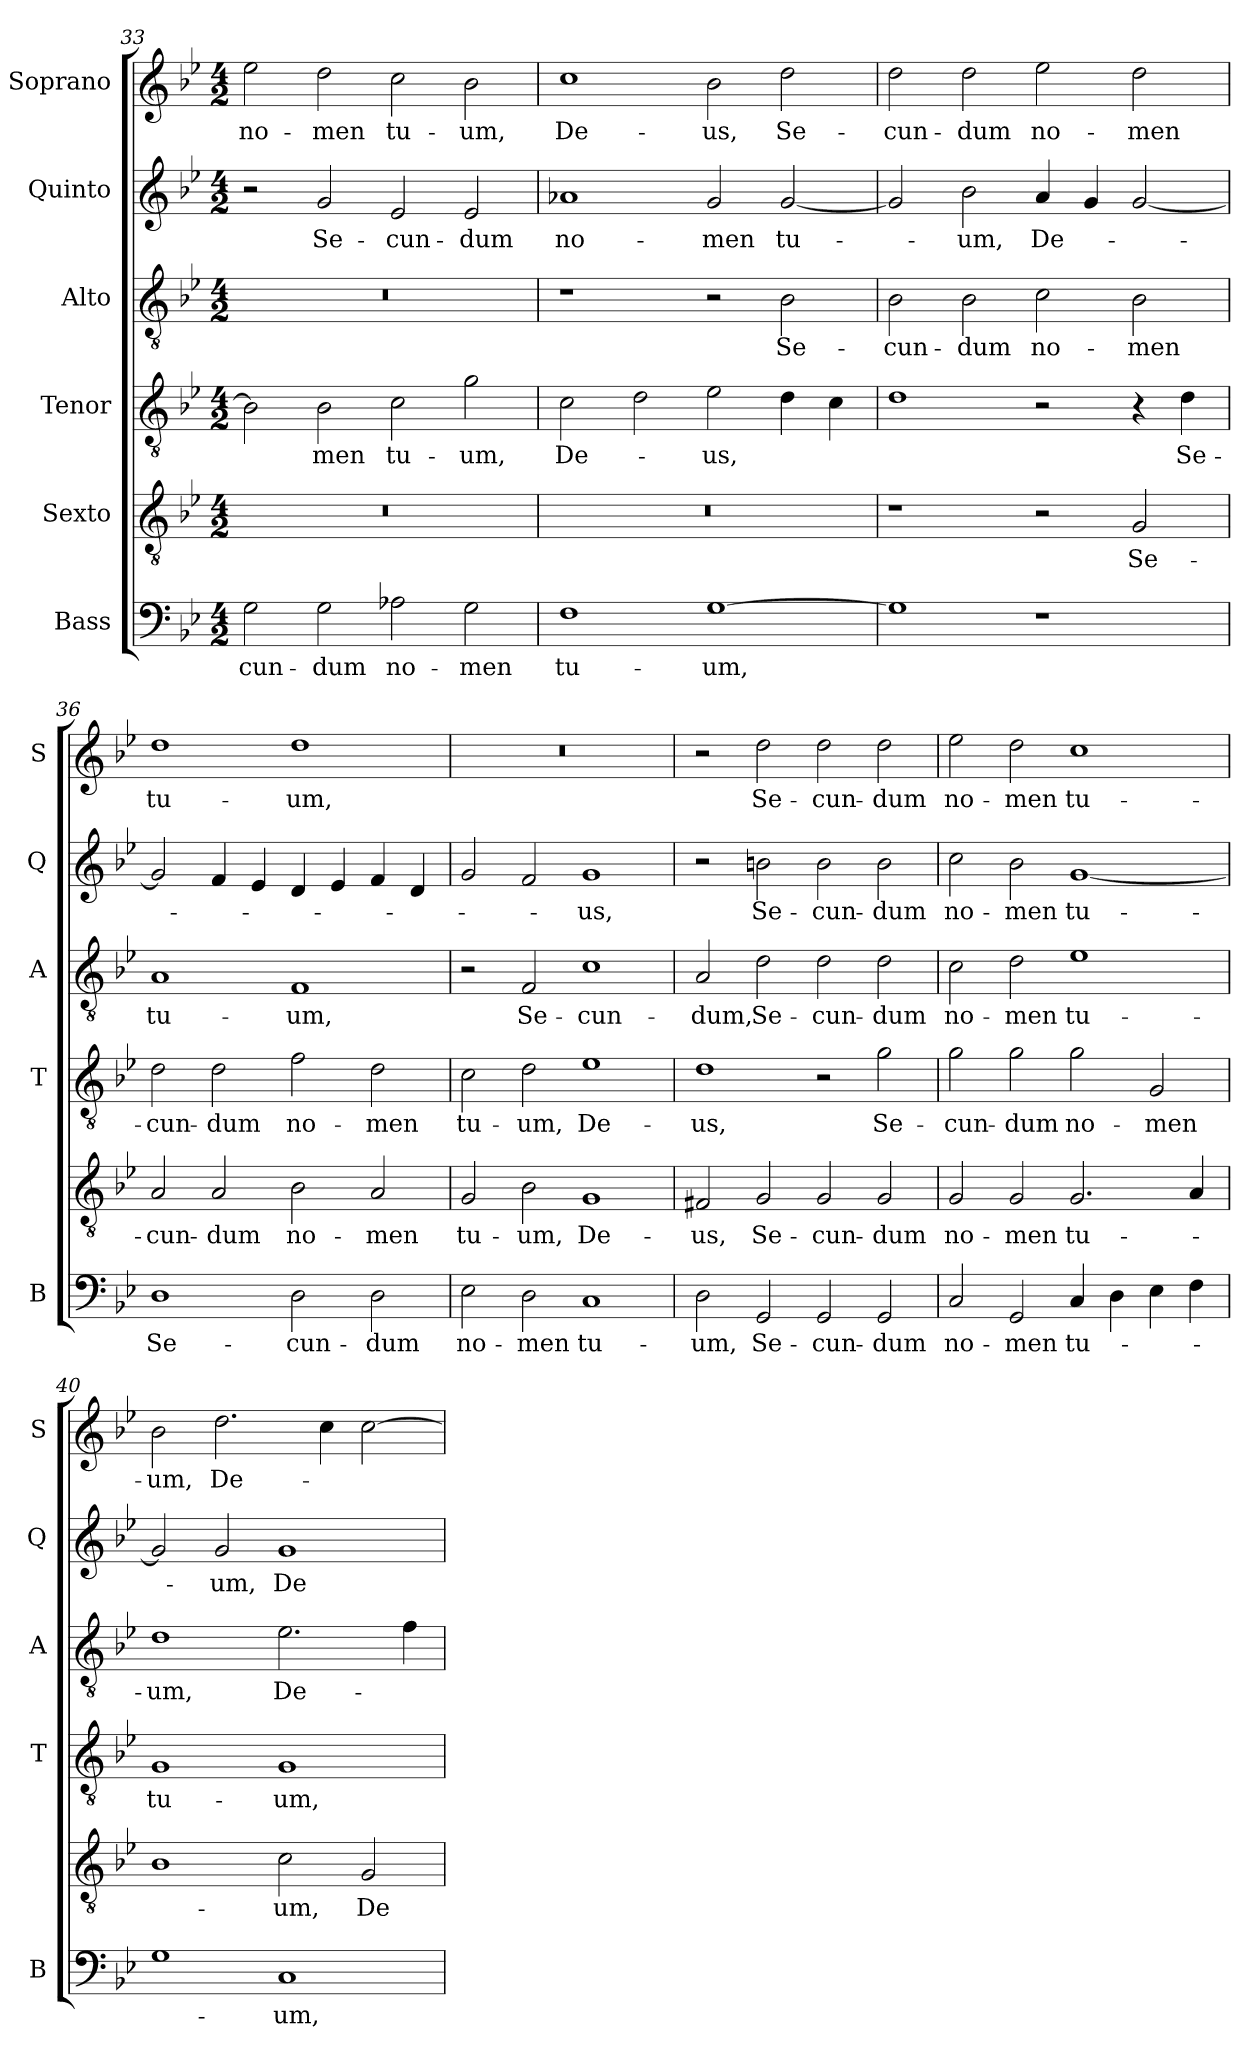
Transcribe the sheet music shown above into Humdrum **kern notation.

**kern	**text	**kern	**text	**kern	**text	**kern	**text	**kern	**text	**kern	**text
*part6	*part6	*part5	*part5	*part4	*part4	*part3	*part3	*part2	*part2	*part1	*part1
*staff6	*staff6	*staff5	*staff5	*staff4	*staff4	*staff3	*staff3	*staff2	*staff2	*staff1	*staff1
*I"Bass	*	*I"Sexto	*	*I"Tenor	*	*I"Alto	*	*I"Quinto	*	*I"Soprano	*
*I'B	*	*	*	*I'T	*	*I'A	*	*I'Q	*	*I'S	*
*clefF4	*	*clefGv2	*	*clefGv2	*	*clefGv2	*	*clefG2	*	*clefG2	*
*k[b-e-]	*	*k[b-e-]	*	*k[b-e-]	*	*k[b-e-]	*	*k[b-e-]	*	*k[b-e-]	*
*B-:	*	*B-:	*	*B-:	*	*B-:	*	*B-:	*	*B-:	*
*M4/2	*	*M4/2	*	*M4/2	*	*M4/2	*	*M4/2	*	*M4/2	*
=33	=33	=33	=33	=33	=33	=33	=33	=33	=33	=33	=33
!	!LO:LY:b	!	!	!	!	!	!	!	!	!	!LO:LY:b
2G\	-cun-	0r	.	2B-\]	.	0r	.	2r	.	2ee-\	no-
!	!LO:LY:b	!	!	!	!LO:LY:b	!	!	!	!LO:LY:b	!	!LO:LY:b
2G\	-dum	.	.	2B-\	-men	.	.	2g/	Se-	2dd\	-men
!	!LO:LY:b	!	!	!	!LO:LY:b	!	!	!	!LO:LY:b	!	!LO:LY:b
2A-X\	no-	.	.	2c\	tu-	.	.	2e-/	-cun-	2cc\	tu-
!	!LO:LY:b	!	!	!	!LO:LY:b	!	!	!	!LO:LY:b	!	!LO:LY:b
2G\	-men	.	.	2g\	-um,	.	.	2e-/	-dum	2b-\	-um,
!!LO:PB:g=z
=34	=34	=34	=34	=34	=34	=34	=34	=34	=34	=34	=34
!	!LO:LY:b	!	!	!	!LO:LY:b	!	!	!	!LO:LY:b	!	!LO:LY:b
1F	tu-	0r	.	2c\	De-	1r	.	1a-X	no-	1cc	De-
.	.	.	.	2d\	.	.	.	.	.	.	.
!	!LO:LY:b	!	!	!	!LO:LY:b	!	!	!	!LO:LY:b	!	!LO:LY:b
[1G	-um,	.	.	2e-\	-us,	2r	.	2g/	-men	2b-\	-us,
!	!	!	!	!	!	!	!LO:LY:b	!	!LO:LY:b	!	!LO:LY:b
.	.	.	.	4d\	.	2B-\	Se-	[2g/	tu-	2dd\	Se-
.	.	.	.	4c\	.	.	.	.	.	.	.
=35	=35	=35	=35	=35	=35	=35	=35	=35	=35	=35	=35
!	!	!	!	!	!	!	!LO:LY:b	!	!	!	!LO:LY:b
1G]	.	1r	.	1d	.	2B-\	-cun-	2g/]	.	2dd\	-cun-
!	!	!	!	!	!	!	!LO:LY:b	!	!LO:LY:b	!	!LO:LY:b
.	.	.	.	.	.	2B-\	-dum	2b-\	-um,	2dd\	-dum
!	!	!	!	!	!	!	!LO:LY:b	!	!LO:LY:b	!	!LO:LY:b
1r	.	2r	.	2r	.	2c\	no-	4a/	De-	2ee-\	no-
.	.	.	.	.	.	.	.	4g/	.	.	.
!	!	!	!LO:LY:b	!	!	!	!LO:LY:b	!	!	!	!LO:LY:b
.	.	2G/	Se-	4r	.	2B-\	-men	[2g/	.	2dd\	-men
!	!	!	!	!	!LO:LY:b	!	!	!	!	!	!
.	.	.	.	4d\	Se-	.	.	.	.	.	.
=36	=36	=36	=36	=36	=36	=36	=36	=36	=36	=36	=36
!	!LO:LY:b	!	!LO:LY:b	!	!LO:LY:b	!	!LO:LY:b	!	!	!	!LO:LY:b
1D	Se-	2A/	-cun-	2d\	-cun-	1A	tu-	2g/]	.	1dd	tu-
!	!	!	!LO:LY:b	!	!LO:LY:b	!	!	!	!	!	!
.	.	2A/	-dum	2d\	-dum	.	.	4f/	.	.	.
.	.	.	.	.	.	.	.	4e-/	.	.	.
!	!LO:LY:b	!	!LO:LY:b	!	!LO:LY:b	!	!LO:LY:b	!	!	!	!LO:LY:b
2D\	-cun-	2B-\	no-	2f\	no-	1F	-um,	4d/	.	1dd	-um,
.	.	.	.	.	.	.	.	4e-/	.	.	.
!	!LO:LY:b	!	!LO:LY:b	!	!LO:LY:b	!	!	!	!	!	!
2D\	-dum	2A/	-men	2d\	-men	.	.	4f/	.	.	.
.	.	.	.	.	.	.	.	4d/	.	.	.
=37	=37	=37	=37	=37	=37	=37	=37	=37	=37	=37	=37
!	!LO:LY:b	!	!LO:LY:b	!	!LO:LY:b	!	!	!	!	!	!
2E-\	no-	2G/	tu-	2c\	tu-	2r	.	2g/	.	0r	.
!	!LO:LY:b	!	!LO:LY:b	!	!LO:LY:b	!	!LO:LY:b	!	!	!	!
2D\	-men	2B-\	-um,	2d\	-um,	2F/	Se-	2f/	.	.	.
!	!LO:LY:b	!	!LO:LY:b	!	!LO:LY:b	!	!LO:LY:b	!	!LO:LY:b	!	!
1C	tu-	1G	De-	1e-	De-	1c	-cun-	1g	-us,	.	.
!!LO:LB:g=z
=38	=38	=38	=38	=38	=38	=38	=38	=38	=38	=38	=38
!	!LO:LY:b	!	!LO:LY:b	!	!LO:LY:b	!	!LO:LY:b	!	!	!	!
2D\	-um,	2F#X/	-us,	1d	-us,	2A/	-dum,	2r	.	2r	.
!	!LO:LY:b	!	!LO:LY:b	!	!	!	!LO:LY:b	!	!LO:LY:b	!	!LO:LY:b
2GG/	Se-	2G/	Se-	.	.	2d\	Se-	2bn\	Se-	2dd\	Se-
!	!LO:LY:b	!	!LO:LY:b	!	!	!	!LO:LY:b	!	!LO:LY:b	!	!LO:LY:b
2GG/	-cun-	2G/	-cun-	2r	.	2d\	-cun-	2b\	-cun-	2dd\	-cun-
!	!LO:LY:b	!	!LO:LY:b	!	!LO:LY:b	!	!LO:LY:b	!	!LO:LY:b	!	!LO:LY:b
2GG/	-dum	2G/	-dum	2g\	Se-	2d\	-dum	2b\	-dum	2dd\	-dum
=39	=39	=39	=39	=39	=39	=39	=39	=39	=39	=39	=39
!	!LO:LY:b	!	!LO:LY:b	!	!LO:LY:b	!	!LO:LY:b	!	!LO:LY:b	!	!LO:LY:b
2C/	no-	2G/	no-	2g\	-cun-	2c\	no-	2cc\	no-	2ee-\	no-
!	!LO:LY:b	!	!LO:LY:b	!	!LO:LY:b	!	!LO:LY:b	!	!LO:LY:b	!	!LO:LY:b
2GG/	-men	2G/	-men	2g\	-dum	2d\	-men	2b-\	-men	2dd\	-men
!	!LO:LY:b	!	!LO:LY:b	!	!LO:LY:b	!	!LO:LY:b	!	!LO:LY:b	!	!LO:LY:b
4C/	tu-	2.G/	tu-	2g\	no-	1e-	tu-	[1g	tu-	1cc	tu-
4D\	.	.	.	.	.	.	.	.	.	.	.
!	!	!	!	!	!LO:LY:b	!	!	!	!	!	!
4E-\	.	.	.	2G/	-men	.	.	.	.	.	.
4F\	.	4A/	.	.	.	.	.	.	.	.	.
=40	=40	=40	=40	=40	=40	=40	=40	=40	=40	=40	=40
!	!	!	!	!	!LO:LY:b	!	!LO:LY:b	!	!	!	!LO:LY:b
1G	.	1B-	.	1G	tu-	1d	-um,	2g/]	.	2b-\	-um,
!	!	!	!	!	!	!	!	!	!LO:LY:b	!	!LO:LY:b
.	.	.	.	.	.	.	.	2g/	-um,	2.dd\	De-
!	!LO:LY:b	!	!LO:LY:b	!	!LO:LY:b	!	!LO:LY:b	!	!LO:LY:b	!	!
1C	-um,	2c\	-um,	1G	-um,	2.e-\	De-	1g	De-	.	.
.	.	.	.	.	.	.	.	.	.	4cc\	.
!	!	!	!LO:LY:b	!	!	!	!	!	!	!	!
.	.	2G/	De-	.	.	.	.	.	.	[2cc\	.
.	.	.	.	.	.	4f\	.	.	.	.	.
=	=	=	=	=	=	=	=	=	=	=	=
*-	*-	*-	*-	*-	*-	*-	*-	*-	*-	*-	*-
